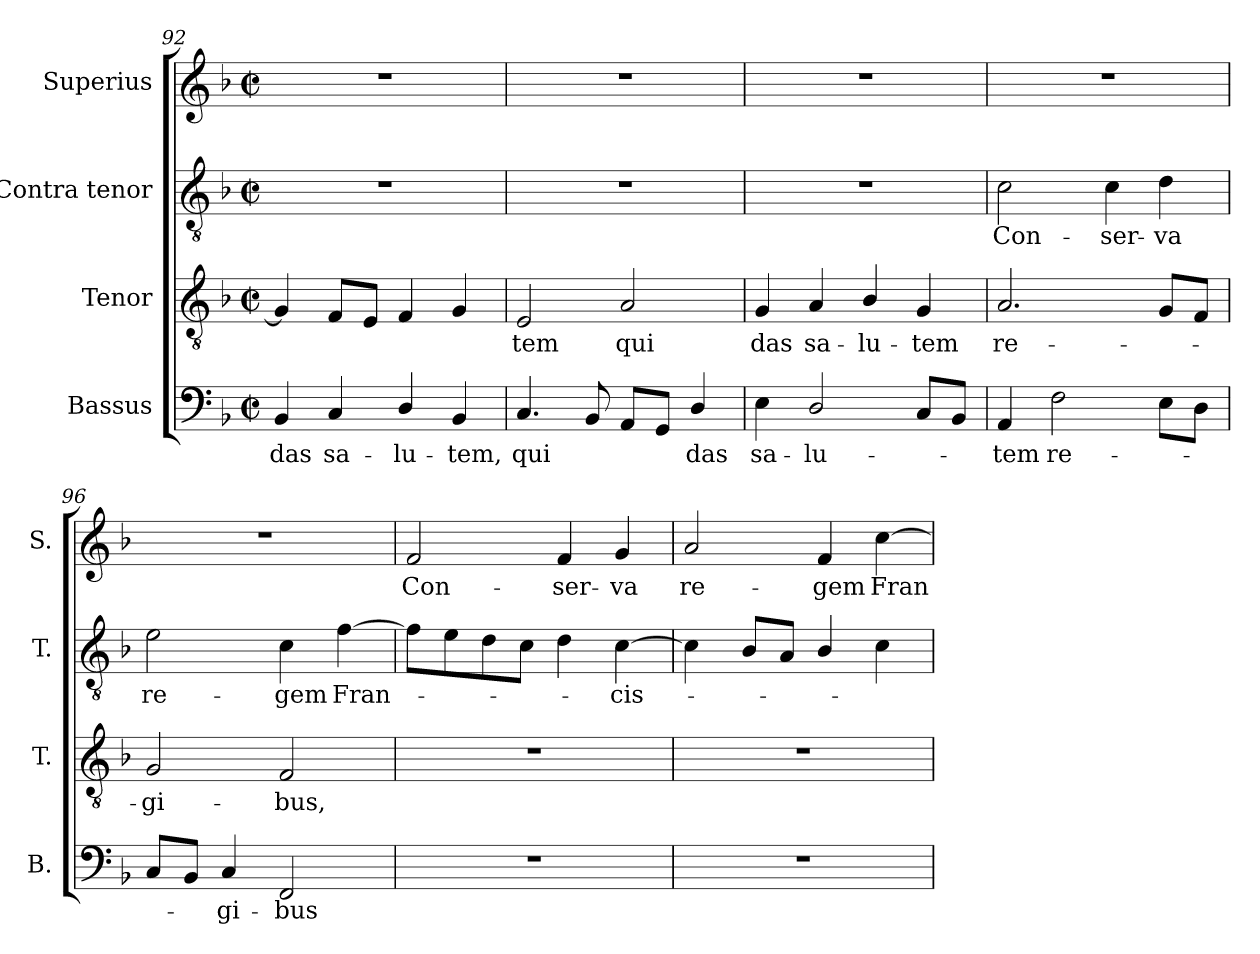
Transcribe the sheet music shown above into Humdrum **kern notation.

**kern	**text	**kern	**text	**kern	**text	**kern	**text
*part4	*part4	*part3	*part3	*part2	*part2	*part1	*part1
*staff4	*staff4	*staff3	*staff3	*staff2	*staff2	*staff1	*staff1
*I"Bassus	*	*I"Tenor	*	*I"Contra tenor	*	*I"Superius	*
*I'B.	*	*I'T.	*	*I'T.	*	*I'S.	*
*clefF4	*	*clefGv2	*	*clefGv2	*	*clefG2	*
*	*	*ITrd7c12	*	*ITrd7c12	*	*	*
*k[b-]	*	*k[b-]	*	*k[b-]	*	*k[b-]	*
*F:	*	*F:	*	*F:	*	*F:	*
*M2/2	*	*M2/2	*	*M2/2	*	*M2/2	*
*met(c|)	*	*met(c|)	*	*met(c|)	*	*met(c|)	*
=92	=92	=92	=92	=92	=92	=92	=92
!	!LO:LY:b:color=#000000	!	!	!	!	!	!
4BB-i/	das	4GGi/]	.	1r	.	1r	.
!	!LO:LY:b:color=#000000	!	!	!	!	!	!
4Ci/	sa-	8FFi/L	.	.	.	.	.
.	.	8EEi/J	.	.	.	.	.
!	!LO:LY:b:color=#000000	!	!	!	!	!	!
4Di/	-lu-	4FFi/	.	.	.	.	.
!	!LO:LY:b:color=#000000	!	!	!	!	!	!
4BB-i/	-tem,	4GGi/	.	.	.	.	.
=93	=93	=93	=93	=93	=93	=93	=93
!	!LO:LY:b:color=#000000	!	!	!	!	!	!
!	!	!	!LO:LY:b:color=#000000	!	!	!	!
4.Ci/	qui	2EEi/	-tem	1r	.	1r	.
8BB-i/	.	.	.	.	.	.	.
!	!	!	!LO:LY:b:color=#000000	!	!	!	!
8AAi/L	.	2AAi/	qui	.	.	.	.
8GGi/J	.	.	.	.	.	.	.
!	!LO:LY:b:color=#000000	!	!	!	!	!	!
4Di/	das	.	.	.	.	.	.
!!LO:LB:g=z
=94	=94	=94	=94	=94	=94	=94	=94
!	!LO:LY:b:color=#000000	!	!	!	!	!	!
!	!	!	!LO:LY:b:color=#000000	!	!	!	!
4Ei\	sa-	4GGi/	das	1r	.	1r	.
!	!LO:LY:b:color=#000000	!	!	!	!	!	!
!	!	!	!LO:LY:b:color=#000000	!	!	!	!
2Di/	-lu-	4AAi/	sa-	.	.	.	.
!	!	!	!LO:LY:b:color=#000000	!	!	!	!
.	.	4BB-i/	-lu-	.	.	.	.
!	!	!	!LO:LY:b:color=#000000	!	!	!	!
8Ci/L	.	4GGi/	-tem	.	.	.	.
8BB-i/J	.	.	.	.	.	.	.
=95	=95	=95	=95	=95	=95	=95	=95
!	!LO:LY:b:color=#000000	!	!	!	!	!	!
!	!	!	!LO:LY:b:color=#000000	!	!	!	!
!	!	!	!	!	!LO:LY:b:color=#000000	!	!
4AAi/	-tem	2.AAi/	re-	2Ci\	Con-	1r	.
!	!LO:LY:b:color=#000000	!	!	!	!	!	!
2Fi\	re-	.	.	.	.	.	.
!	!	!	!	!	!LO:LY:b:color=#000000	!	!
.	.	.	.	4Ci\	-ser-	.	.
!	!	!	!	!	!LO:LY:b:color=#000000	!	!
8Ei\L	.	8GGi/L	.	4Di\	-va	.	.
8Di\J	.	8FFi/J	.	.	.	.	.
=96	=96	=96	=96	=96	=96	=96	=96
!	!	!	!LO:LY:b:color=#000000	!	!	!	!
!	!	!	!	!	!LO:LY:b:color=#000000	!	!
8Ci/L	.	2GGi/	-gi-	2Ei\	re-	1r	.
8BB-i/J	.	.	.	.	.	.	.
!	!LO:LY:b:color=#000000	!	!	!	!	!	!
4Ci/	-gi-	.	.	.	.	.	.
!	!LO:LY:b:color=#000000	!	!	!	!	!	!
!	!	!	!LO:LY:b:color=#000000	!	!	!	!
!	!	!	!	!	!LO:LY:b:color=#000000	!	!
2FFi/	-bus	2FFi/	-bus,	4Ci\	-gem	.	.
!	!	!	!	!	!LO:LY:b:color=#000000	!	!
.	.	.	.	[4Fi\	Fran-	.	.
=97	=97	=97	=97	=97	=97	=97	=97
!	!	!	!	!	!	!	!LO:LY:b:color=#000000
1r	.	1r	.	8Fi\L]	.	2fi/	Con-
.	.	.	.	8Ei\	.	.	.
.	.	.	.	8Di\	.	.	.
.	.	.	.	8Ci\J	.	.	.
!	!	!	!	!	!	!	!LO:LY:b:color=#000000
.	.	.	.	4Di\	.	4fi/	-ser-
!	!	!	!	!	!LO:LY:b:color=#000000	!	!
!	!	!	!	!	!	!	!LO:LY:b:color=#000000
.	.	.	.	[4Ci\	-cis-	4gi/	-va
=98	=98	=98	=98	=98	=98	=98	=98
!	!	!	!	!	!	!	!LO:LY:b:color=#000000
1r	.	1r	.	4Ci\]	.	2ai/	re-
.	.	.	.	8BB-i/L	.	.	.
.	.	.	.	8AAi/J	.	.	.
!	!	!	!	!	!	!	!LO:LY:b:color=#000000
.	.	.	.	4BB-i/	.	4fi/	-gem
!	!	!	!	!	!	!	!LO:LY:b:color=#000000
.	.	.	.	4Ci\	.	[4cci\	Fran-
=	=	=	=	=	=	=	=
*-	*-	*-	*-	*-	*-	*-	*-
